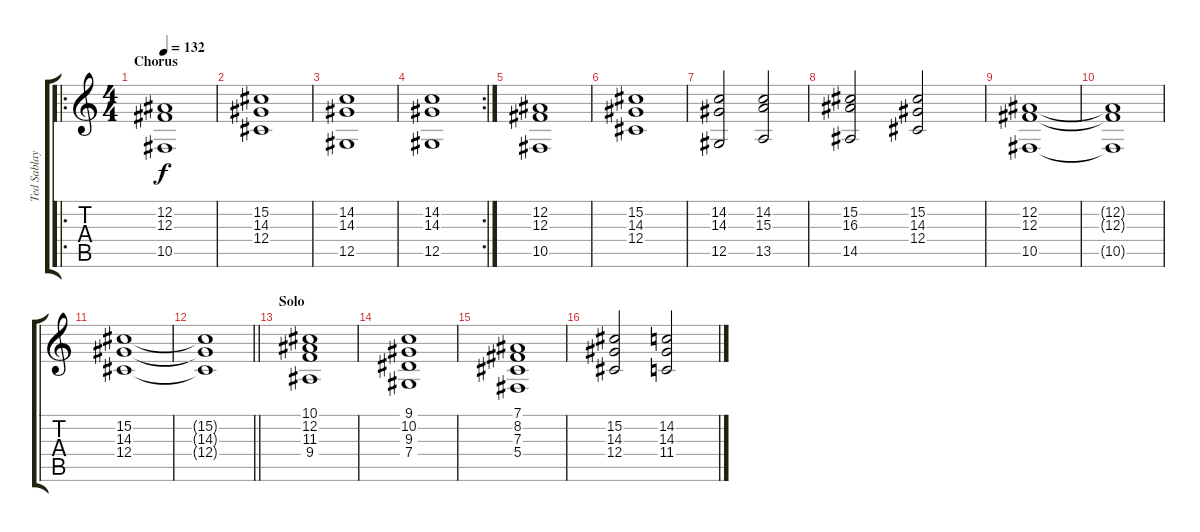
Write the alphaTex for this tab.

\track ("Ted Sablay" "Ted Sablay") {instrument synthstrings2}
\staff {score tabs}
\tuning (Eb4 Bb3 Gb3 Db3 Ab2 Eb2) {hide}
\ro
\ts (4 4)
\section ("" "Chorus")
\tempo 132
\clef g2
\ks c
(12.2 12.3 10.5).1{dy f} |
(15.2 14.3 12.4).1 |
(14.2 14.3 12.5).1 |
\rc 2
(14.2 14.3 12.5).1 |
(12.2 12.3 10.5).1 |
(15.2 14.3 12.4).1 |
(14.2 14.3 12.5).2 (14.2 15.3 13.5).2 |
(15.2 16.3 14.5).2 (15.2 14.3 12.4).2 |
(12.2 12.3 10.5).1 |
(12.2{t} 12.3{t} 10.5{t}).1 |
(15.2 14.3 12.4).1 |
\barLineRight lightlight
(15.2{t} 14.3{t} 12.4{t}).1 |
\section ("" "Solo")
(10.1 12.2 11.3 9.4).1 |
(9.1 10.2 9.3 7.4).1 |
(7.1 8.2 7.3 5.4).1 |
(15.2 14.3 12.4).2 (14.2 14.3 11.4).2
